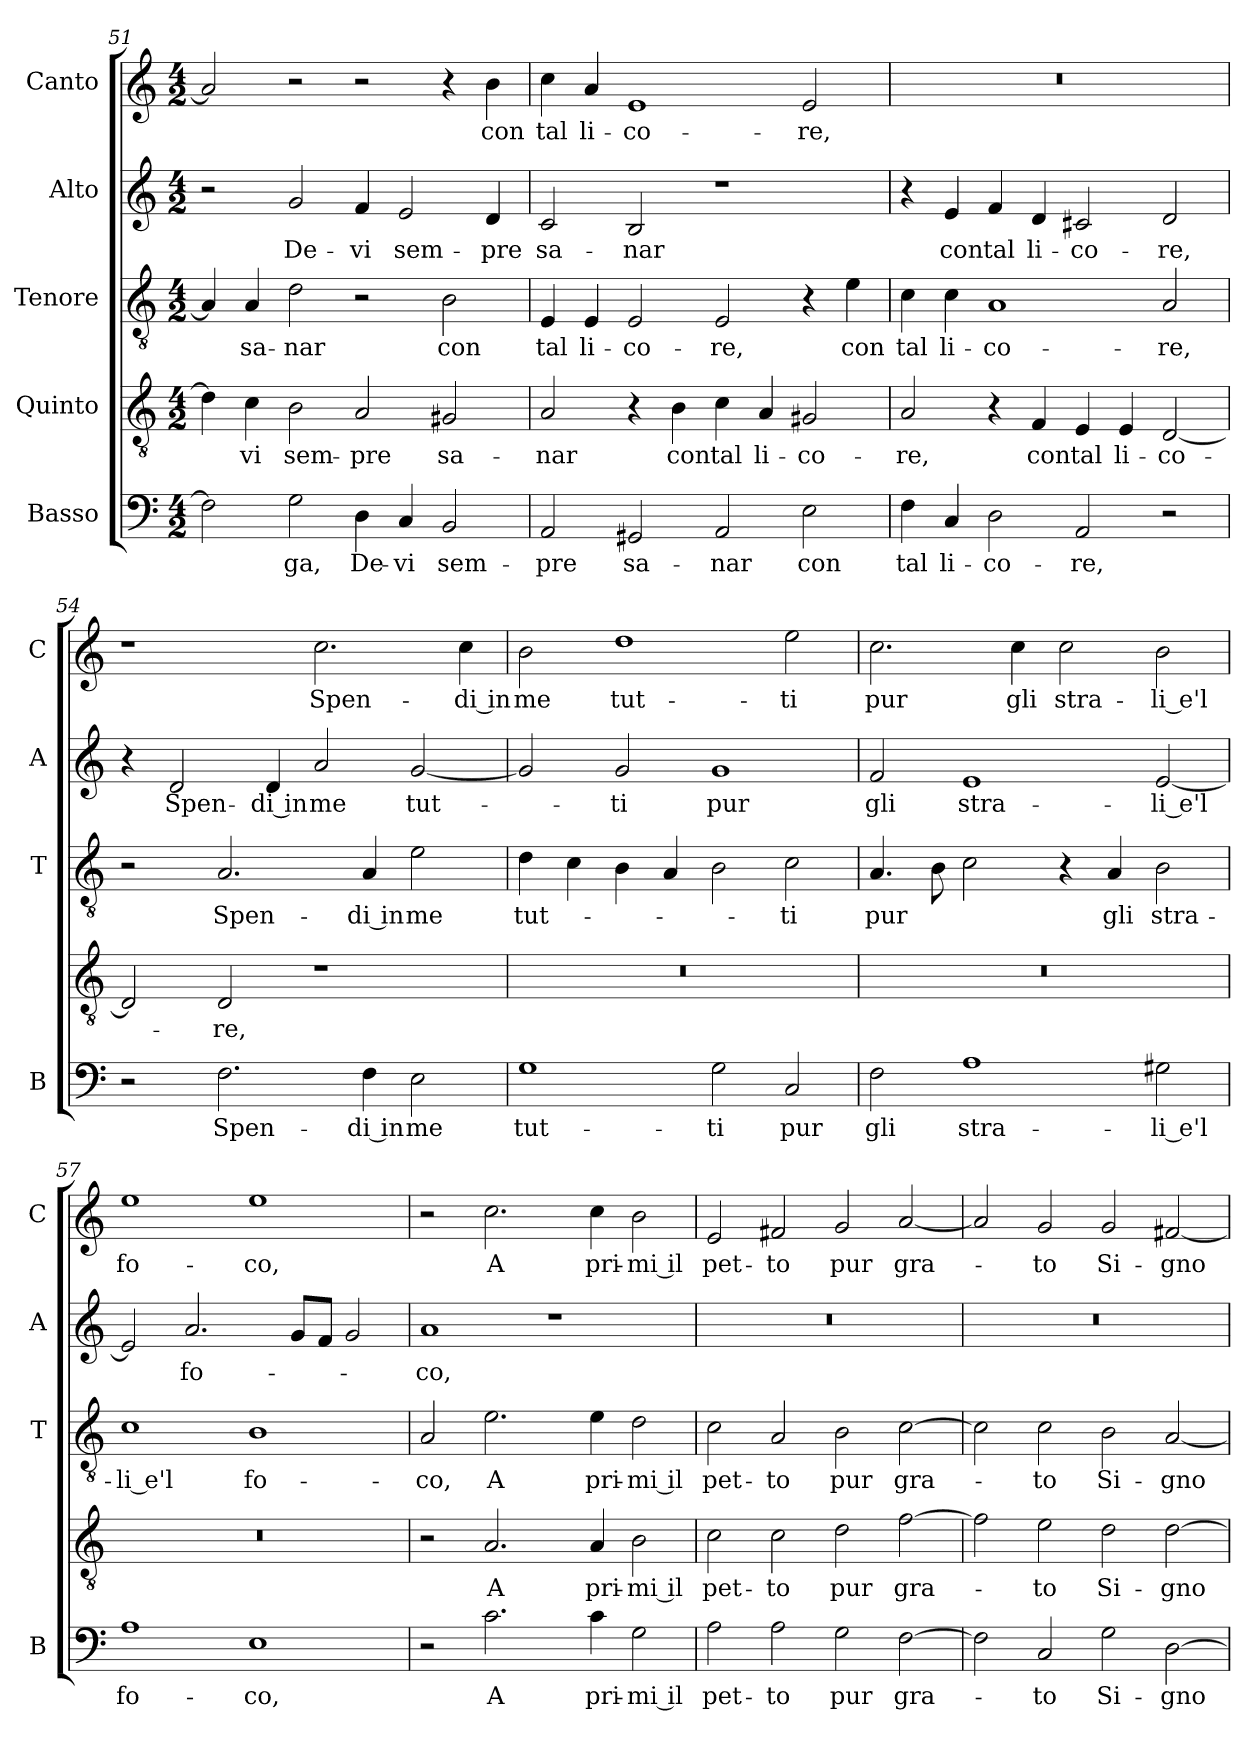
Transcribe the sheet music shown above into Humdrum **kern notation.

**kern	**text	**kern	**text	**kern	**text	**kern	**text	**kern	**text
*part5	*part5	*part4	*part4	*part3	*part3	*part2	*part2	*part1	*part1
*staff5	*staff5	*staff4	*staff4	*staff3	*staff3	*staff2	*staff2	*staff1	*staff1
*I"Basso	*	*I"Quinto	*	*I"Tenore	*	*I"Alto	*	*I"Canto	*
*I'B	*	*	*	*I'T	*	*I'A	*	*I'C	*
*clefF4	*	*clefGv2	*	*clefGv2	*	*clefG2	*	*clefG2	*
*k[]	*	*k[]	*	*k[]	*	*k[]	*	*k[]	*
*C:	*	*C:	*	*C:	*	*C:	*	*C:	*
*M4/2	*	*M4/2	*	*M4/2	*	*M4/2	*	*M4/2	*
=51	=51	=51	=51	=51	=51	=51	=51	=51	=51
2F#\]	.	4d\]	.	4A/]	.	2r	.	2a/]	.
!	!	!	!LO:LY:b	!	!LO:LY:b	!	!	!	!
.	.	4c\	-vi	4A/	sa-	.	.	.	.
!	!LO:LY:b	!	!LO:LY:b	!	!LO:LY:b	!	!LO:LY:b	!	!
2G\	-ga,	2B\	sem-	2d\	-nar	2g/	De-	2r	.
!	!LO:LY:b	!	!LO:LY:b	!	!	!	!LO:LY:b	!	!
4D\	De-	2A/	-pre	2r	.	4f/	-vi	2r	.
!	!LO:LY:b	!	!	!	!	!	!LO:LY:b	!	!
4C/	-vi	.	.	.	.	2e/	sem-	.	.
!	!LO:LY:b	!	!LO:LY:b	!	!LO:LY:b	!	!	!	!
2BB/	sem-	2G#X/	sa-	2B\	con	.	.	4r	.
!	!	!	!	!	!	!	!LO:LY:b	!	!LO:LY:b
.	.	.	.	.	.	4d/	-pre	4b\	con
=52	=52	=52	=52	=52	=52	=52	=52	=52	=52
!	!LO:LY:b	!	!LO:LY:b	!	!LO:LY:b	!	!LO:LY:b	!	!LO:LY:b
2AA/	-pre	2A/	-nar	4E/	tal	2c/	sa-	4cc\	tal
!	!	!	!	!	!LO:LY:b	!	!	!	!LO:LY:b
.	.	.	.	4E/	li-	.	.	4a/	li-
!	!LO:LY:b	!	!	!	!LO:LY:b	!	!LO:LY:b	!	!LO:LY:b
2GG#X/	sa-	4r	.	2E/	-co-	2B/	-nar	1e	-co-
!	!	!	!LO:LY:b	!	!	!	!	!	!
.	.	4B\	con	.	.	.	.	.	.
!	!LO:LY:b	!	!LO:LY:b	!	!LO:LY:b	!	!	!	!
2AA/	-nar	4c\	tal	2E/	-re,	1r	.	.	.
!	!	!	!LO:LY:b	!	!	!	!	!	!
.	.	4A/	li-	.	.	.	.	.	.
!	!LO:LY:b	!	!LO:LY:b	!	!	!	!	!	!LO:LY:b
2E\	con	2G#X/	-co-	4r	.	.	.	2e/	-re,
!	!	!	!	!	!LO:LY:b	!	!	!	!
.	.	.	.	4e\	con	.	.	.	.
!!LO:LB:g=z
=53	=53	=53	=53	=53	=53	=53	=53	=53	=53
!	!LO:LY:b	!	!LO:LY:b	!	!LO:LY:b	!	!	!	!
4F\	tal	2A/	-re,	4c\	tal	4r	.	0r	.
!	!LO:LY:b	!	!	!	!LO:LY:b	!	!LO:LY:b	!	!
4C/	li-	.	.	4c\	li-	4e/	con	.	.
!	!LO:LY:b	!	!	!	!LO:LY:b	!	!LO:LY:b	!	!
2D\	-co-	4r	.	1A	-co-	4f/	tal	.	.
!	!	!	!LO:LY:b	!	!	!	!LO:LY:b	!	!
.	.	4F/	con	.	.	4d/	li-	.	.
!	!LO:LY:b	!	!LO:LY:b	!	!	!	!LO:LY:b	!	!
2AA/	-re,	4E/	tal	.	.	2c#X/	-co-	.	.
!	!	!	!LO:LY:b	!	!	!	!	!	!
.	.	4E/	li-	.	.	.	.	.	.
!	!	!	!LO:LY:b	!	!LO:LY:b	!	!LO:LY:b	!	!
2r	.	[2D/	-co-	2A/	-re,	2d/	-re,	.	.
=54	=54	=54	=54	=54	=54	=54	=54	=54	=54
2r	.	2D/]	.	2r	.	4r	.	1r	.
!	!	!	!	!	!	!	!LO:LY:b	!	!
.	.	.	.	.	.	2d/	Spen-	.	.
!	!LO:LY:b	!	!LO:LY:b	!	!LO:LY:b	!	!	!	!
2.F\	Spen-	2D/	-re,	2.A/	Spen-	.	.	.	.
!	!	!	!	!	!	!	!LO:LY:b	!	!
.	.	.	.	.	.	4d/	-di in	.	.
!	!	!	!	!	!	!	!LO:LY:b	!	!LO:LY:b
.	.	1r	.	.	.	2a/	me	2.cc\	Spen-
!	!LO:LY:b	!	!	!	!LO:LY:b	!	!	!	!
4F\	-di in	.	.	4A/	-di in	.	.	.	.
!	!LO:LY:b	!	!	!	!LO:LY:b	!	!LO:LY:b	!	!
2E\	me	.	.	2e\	me	[2g/	tut-	.	.
!	!	!	!	!	!	!	!	!	!LO:LY:b
.	.	.	.	.	.	.	.	4cc\	-di in
=55	=55	=55	=55	=55	=55	=55	=55	=55	=55
!	!LO:LY:b	!	!	!	!LO:LY:b	!	!	!	!LO:LY:b
1G	tut-	0r	.	4d\	tut-	2g/]	.	2b\	me
.	.	.	.	4c\	.	.	.	.	.
!	!	!	!	!	!	!	!LO:LY:b	!	!LO:LY:b
.	.	.	.	4B\	.	2g/	-ti	1dd	tut-
.	.	.	.	4A/	.	.	.	.	.
!	!LO:LY:b	!	!	!	!	!	!LO:LY:b	!	!
2G\	-ti	.	.	2B\	.	1g	pur	.	.
!	!LO:LY:b	!	!	!	!LO:LY:b	!	!	!	!LO:LY:b
2C/	pur	.	.	2c\	-ti	.	.	2ee\	-ti
=56	=56	=56	=56	=56	=56	=56	=56	=56	=56
!	!LO:LY:b	!	!	!	!LO:LY:b	!	!LO:LY:b	!	!LO:LY:b
2F\	gli	0r	.	4.A/	pur	2f/	gli	2.cc\	pur
.	.	.	.	8B\	.	.	.	.	.
!	!LO:LY:b	!	!	!	!	!	!LO:LY:b	!	!
1A	stra-	.	.	2c\	.	1e	stra-	.	.
!	!	!	!	!	!	!	!	!	!LO:LY:b
.	.	.	.	.	.	.	.	4cc\	gli
!	!	!	!	!	!	!	!	!	!LO:LY:b
.	.	.	.	4r	.	.	.	2cc\	stra-
!	!	!	!	!	!LO:LY:b	!	!	!	!
.	.	.	.	4A/	gli	.	.	.	.
!	!LO:LY:b	!	!	!	!LO:LY:b	!	!LO:LY:b	!	!LO:LY:b
2G#X\	-li e'l	.	.	2B\	stra-	[2e/	-li e'l	2b\	-li e'l
!!LO:LB:g=z
=57	=57	=57	=57	=57	=57	=57	=57	=57	=57
!	!LO:LY:b	!	!	!	!LO:LY:b	!	!	!	!LO:LY:b
1A	fo-	0r	.	1c	-li e'l	2e/]	.	1ee	fo-
!	!	!	!	!	!	!	!LO:LY:b	!	!
.	.	.	.	.	.	2.a/	fo-	.	.
!	!LO:LY:b	!	!	!	!LO:LY:b	!	!	!	!LO:LY:b
1E	-co,	.	.	1B	fo-	.	.	1ee	-co,
.	.	.	.	.	.	8g/L	.	.	.
.	.	.	.	.	.	8f/J	.	.	.
.	.	.	.	.	.	2g/	.	.	.
=58	=58	=58	=58	=58	=58	=58	=58	=58	=58
!	!	!	!	!	!LO:LY:b	!	!LO:LY:b	!	!
2r	.	2r	.	2A/	-co,	1a	-co,	2r	.
!	!LO:LY:b	!	!LO:LY:b	!	!LO:LY:b	!	!	!	!LO:LY:b
2.c\	A	2.A/	A	2.e\	A	.	.	2.cc\	A
.	.	.	.	.	.	1r	.	.	.
!	!LO:LY:b	!	!LO:LY:b	!	!LO:LY:b	!	!	!	!LO:LY:b
4c\	pri-	4A/	pri-	4e\	pri-	.	.	4cc\	pri-
!	!LO:LY:b	!	!LO:LY:b	!	!LO:LY:b	!	!	!	!LO:LY:b
2G\	-mi il	2B\	-mi il	2d\	-mi il	.	.	2b\	-mi il
=59	=59	=59	=59	=59	=59	=59	=59	=59	=59
!	!LO:LY:b	!	!LO:LY:b	!	!LO:LY:b	!	!	!	!LO:LY:b
2A\	pet-	2c\	pet-	2c\	pet-	0r	.	2e/	pet-
!	!LO:LY:b	!	!LO:LY:b	!	!LO:LY:b	!	!	!	!LO:LY:b
2A\	-to	2c\	-to	2A/	-to	.	.	2f#X/	-to
!	!LO:LY:b	!	!LO:LY:b	!	!LO:LY:b	!	!	!	!LO:LY:b
2G\	pur	2d\	pur	2B\	pur	.	.	2g/	pur
!	!LO:LY:b	!	!LO:LY:b	!	!LO:LY:b	!	!	!	!LO:LY:b
[2F\	gra-	[2f\	gra-	[2c\	gra-	.	.	[2a/	gra-
=60	=60	=60	=60	=60	=60	=60	=60	=60	=60
2F\]	.	2f\]	.	2c\]	.	0r	.	2a/]	.
!	!LO:LY:b	!	!LO:LY:b	!	!LO:LY:b	!	!	!	!LO:LY:b
2C/	-to	2e\	-to	2c\	-to	.	.	2g/	-to
!	!LO:LY:b	!	!LO:LY:b	!	!LO:LY:b	!	!	!	!LO:LY:b
2G\	Si-	2d\	Si-	2B\	Si-	.	.	2g/	Si-
!	!LO:LY:b	!	!LO:LY:b	!	!LO:LY:b	!	!	!	!LO:LY:b
[2D\	-gno-	[2d\	-gno-	[2A/	-gno-	.	.	[2f#X/	-gno-
=	=	=	=	=	=	=	=	=	=
*-	*-	*-	*-	*-	*-	*-	*-	*-	*-
